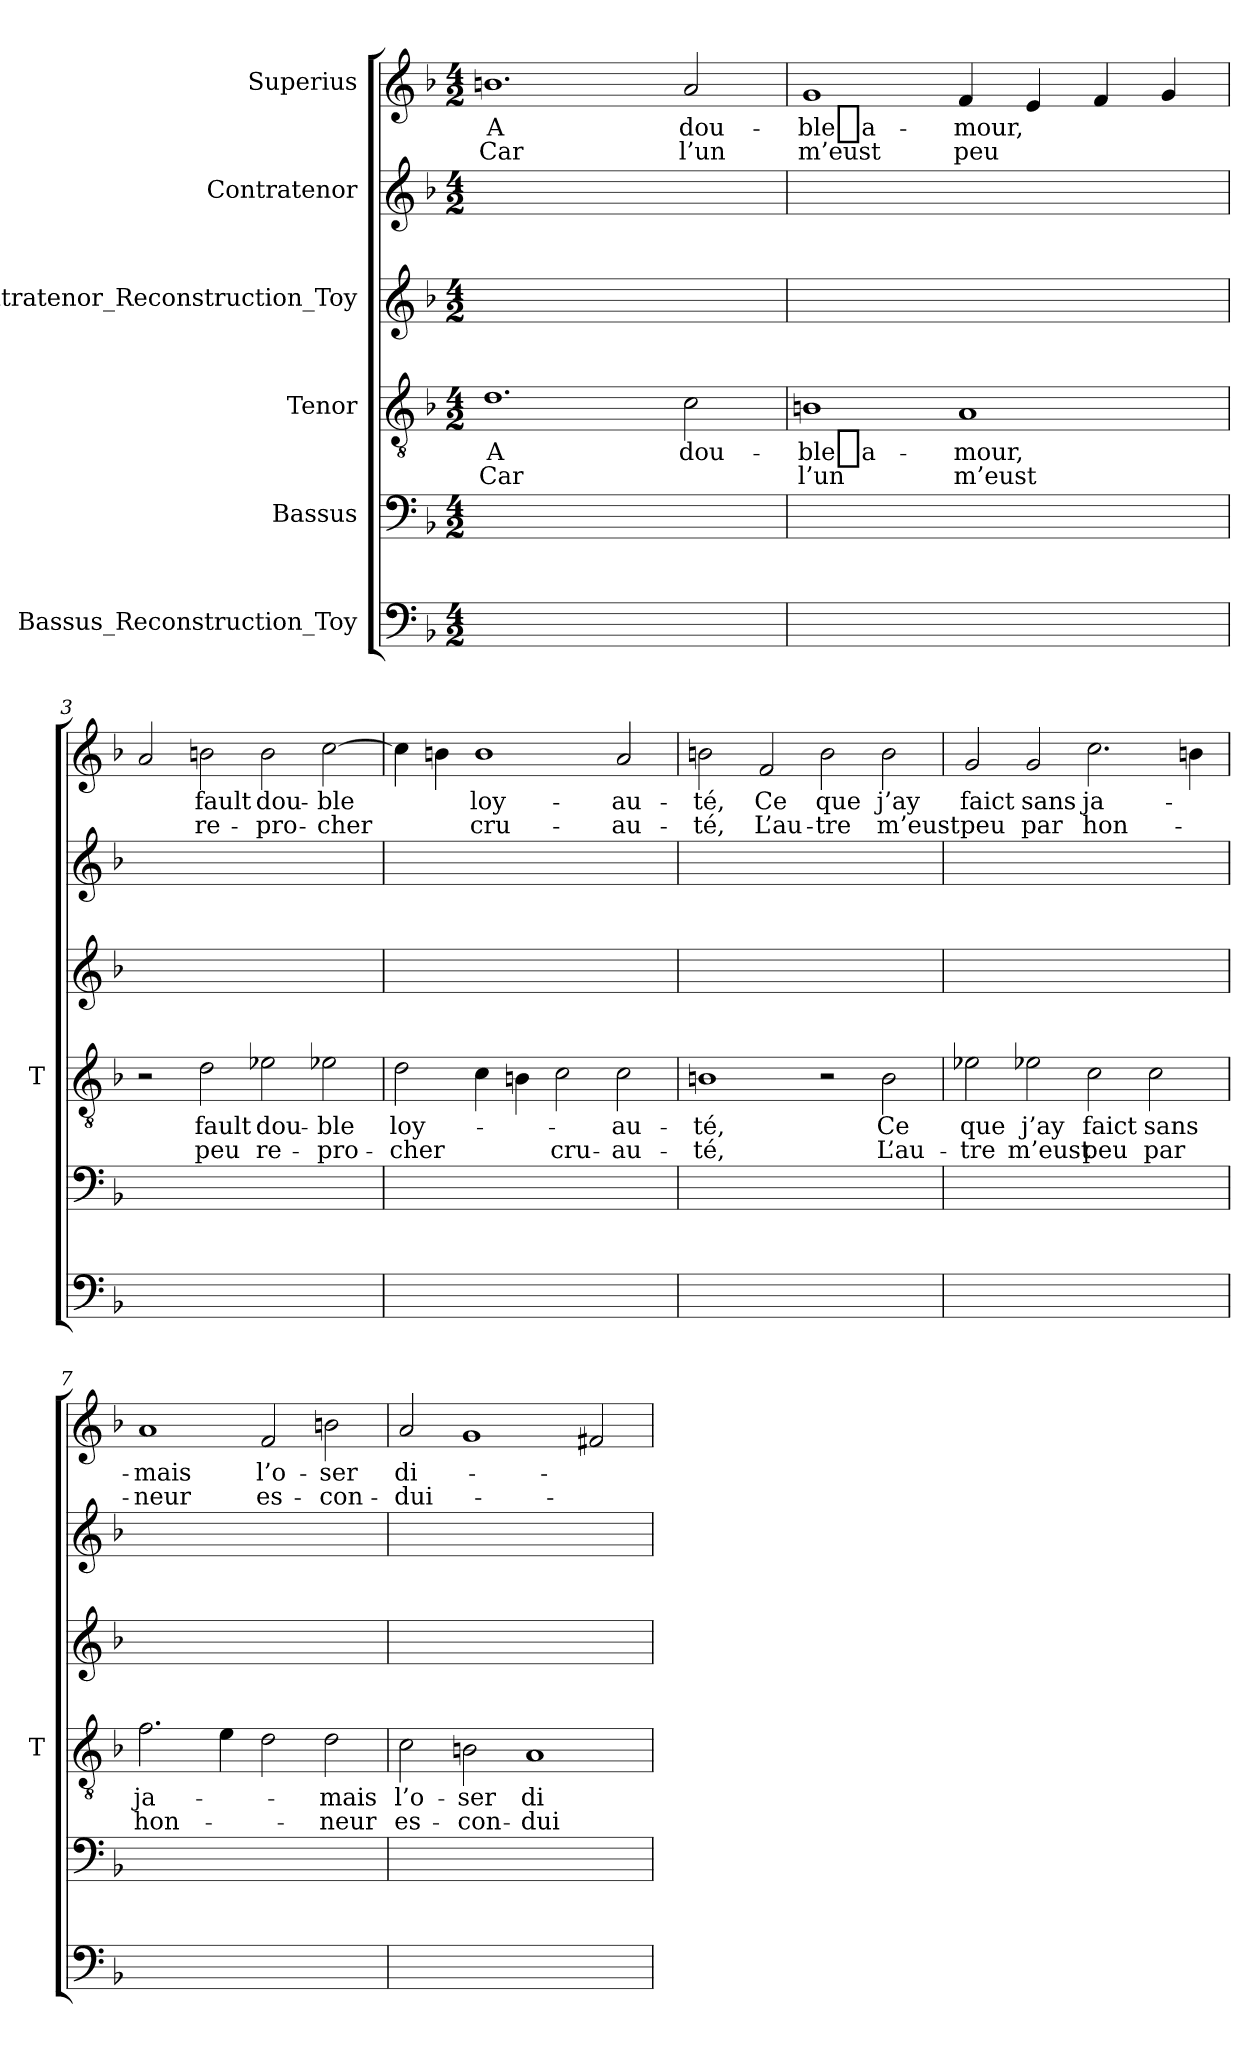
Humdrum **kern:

**kern	**kern	**kern	**text	**text	**kern	**kern	**kern	**text	**text
*part6	*part5	*part4	*part4	*part4	*part3	*part2	*part1	*part1	*part1
*staff6	*staff5	*staff4	*staff4	*staff4	*staff3	*staff2	*staff1	*staff1	*staff1
*I"Bassus_Reconstruction_Toy	*I"Bassus	*I"Tenor	*	*	*I"Contratenor_Reconstruction_Toy	*I"Contratenor	*I"Superius	*	*
*	*	*I'T	*	*	*	*	*	*	*
*clefF4	*clefF4	*clefGv2	*	*	*clefG2	*clefG2	*clefG2	*	*
*k[b-]	*k[b-]	*k[b-]	*	*	*k[b-]	*k[b-]	*k[b-]	*	*
*M4/2	*M4/2	*M4/2	*	*	*M4/2	*M4/2	*M4/2	*	*
=1	=1	=1	=1	=1	=1	=1	=1	=1	=1
0ryy	0ryy	1.d	-A	-Car	0ryy	0ryy	1.b	-A	-Car
.	.	2c	dou-	.	.	.	2a	dou-	-l’un
=2	=2	=2	=2	=2	=2	=2	=2	=2	=2
0ryy	0ryy	1B	ble_a-	-l’un	0ryy	0ryy	1g	ble_a-	-m’eust
.	.	1A	-mour,	-m’eust	.	.	4f	-mour,	-peu
.	.	.	.	.	.	.	4e	.	.
.	.	.	.	.	.	.	4f	.	.
.	.	.	.	.	.	.	4g	.	.
=3	=3	=3	=3	=3	=3	=3	=3	=3	=3
0ryy	0ryy	2r	.	.	0ryy	0ryy	2a	.	.
.	.	2d	-fault	-peu	.	.	2b	-fault	re-
.	.	2e-X	dou-	re-	.	.	2b	dou-	pro-
.	.	2e-X	-ble	pro-	.	.	[2cc	-ble	-cher
=4	=4	=4	=4	=4	=4	=4	=4	=4	=4
0ryy	0ryy	2d	loy-	-cher	0ryy	0ryy	4cc]	.	.
.	.	.	.	.	.	.	4b	.	.
.	.	4c	.	.	.	.	1b	loy-	cru-
.	.	4B	.	.	.	.	.	.	.
.	.	2c	.	cru-	.	.	.	.	.
.	.	2c	au-	au-	.	.	2a	au-	au-
=5	=5	=5	=5	=5	=5	=5	=5	=5	=5
0ryy	0ryy	1B	-té,	-té,	0ryy	0ryy	2b	-té,	-té,
.	.	.	.	.	.	.	2f	-Ce	L’au-
.	.	2r	.	.	.	.	2b	-que	-tre
.	.	2B	-Ce	L’au-	.	.	2b	-j’ay	-m’eust
=6	=6	=6	=6	=6	=6	=6	=6	=6	=6
0ryy	0ryy	2e-X	-que	-tre	0ryy	0ryy	2g	-faict	-peu
.	.	2e-X	-j’ay	-m’eust	.	.	2g	-sans	-par
.	.	2c	-faict	-peu	.	.	2.cc	ja-	hon-
.	.	2c	-sans	-par	.	.	.	.	.
.	.	.	.	.	.	.	4b	.	.
=7	=7	=7	=7	=7	=7	=7	=7	=7	=7
0ryy	0ryy	2.f	ja-	hon-	0ryy	0ryy	1a	-mais	-neur
.	.	4e	.	.	.	.	.	.	.
.	.	2d	.	.	.	.	2f	l’o-	es-
.	.	2d	-mais	-neur	.	.	2b	-ser	con-
=8	=8	=8	=8	=8	=8	=8	=8	=8	=8
0ryy	0ryy	2c	l’o-	es-	0ryy	0ryy	2a	di-	dui-
.	.	2B	-ser	con-	.	.	1g	.	.
.	.	1A	di-	dui-	.	.	.	.	.
.	.	.	.	.	.	.	2f#X	.	.
=	=	=	=	=	=	=	=	=	=
*-	*-	*-	*-	*-	*-	*-	*-	*-	*-
